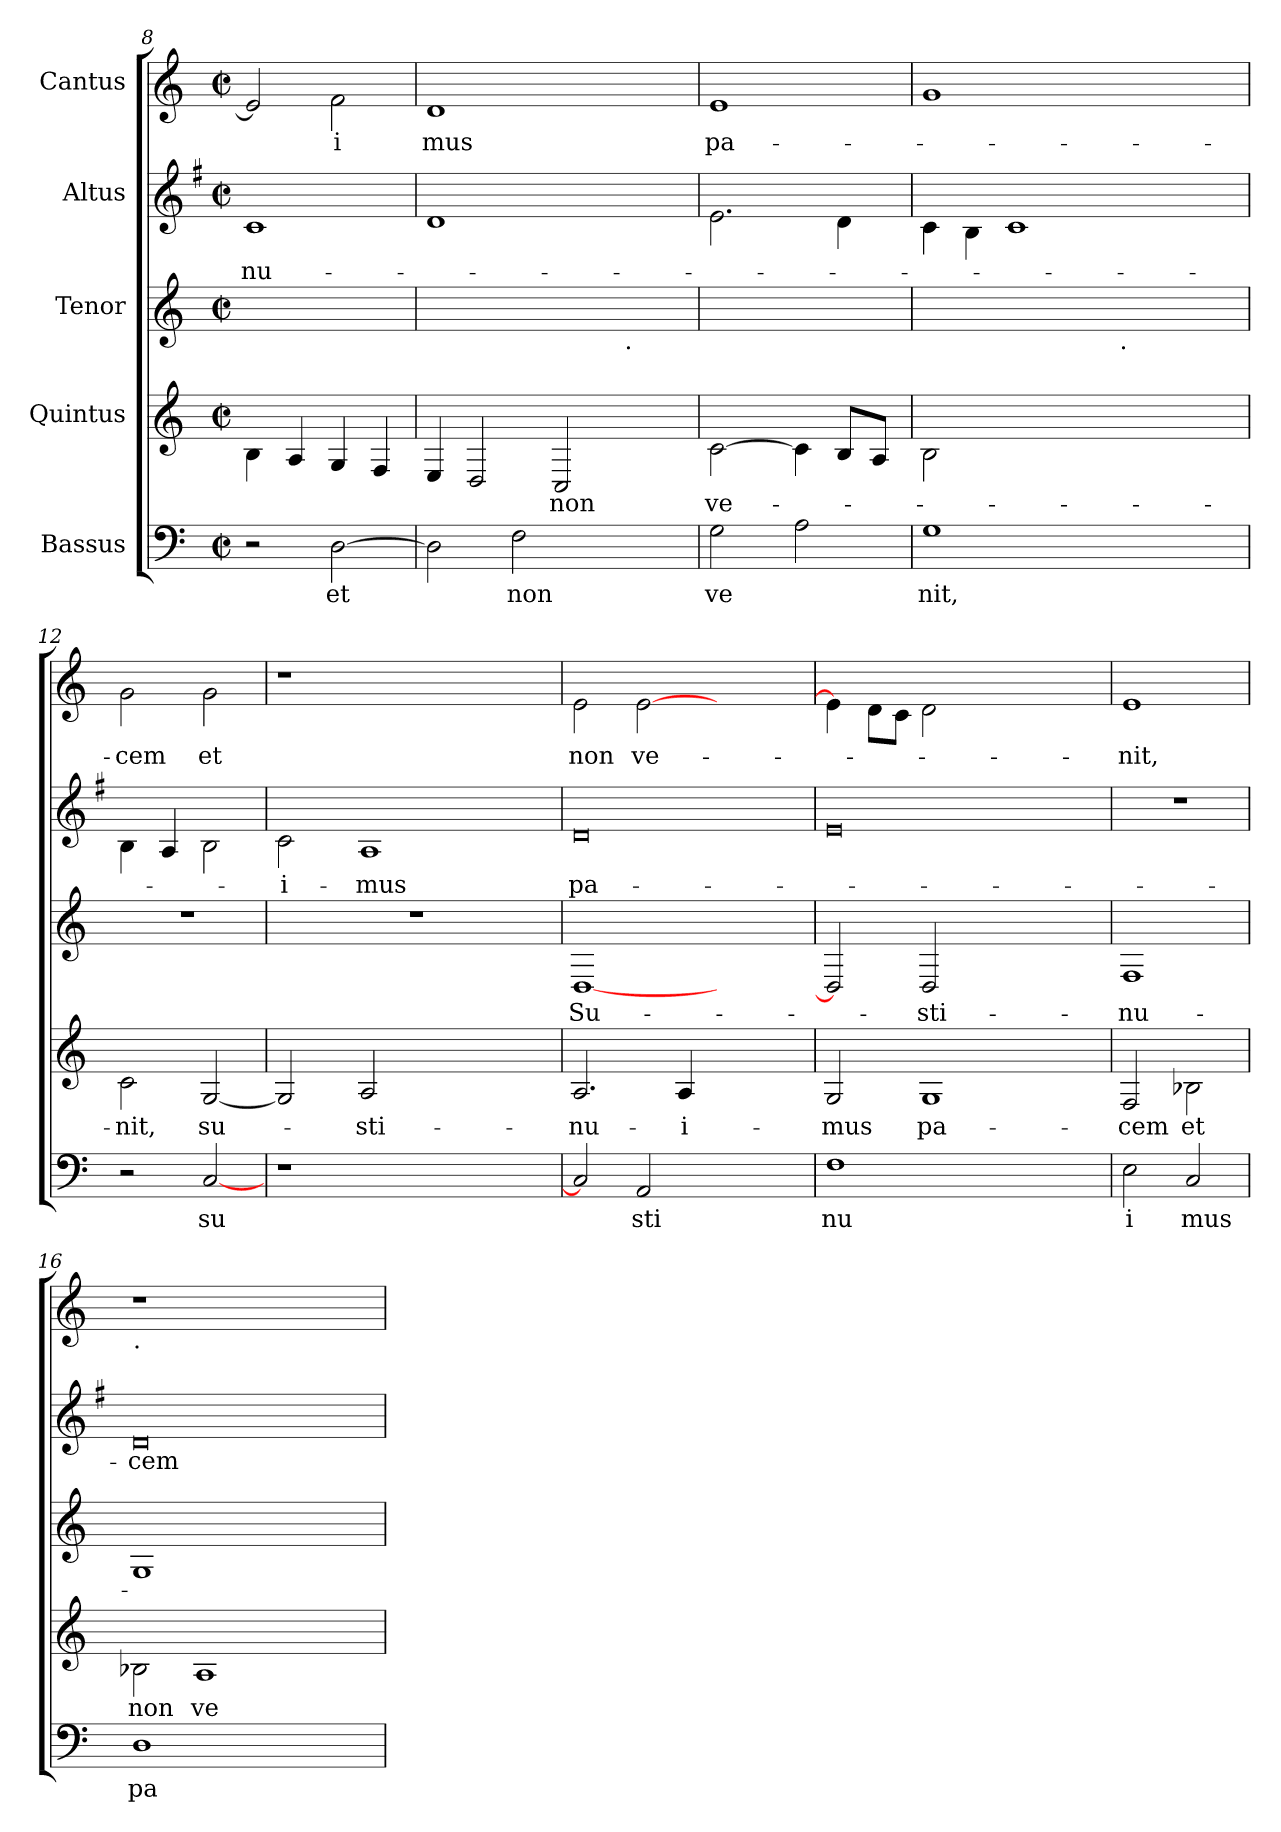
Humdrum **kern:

**kern	**text	**kern	**text	**kern	**text	**kern	**text	**kern	**text
*part5	*part5	*part4	*part4	*part3	*part3	*part2	*part2	*part1	*part1
*staff5	*staff5	*staff4	*staff4	*staff3	*staff3	*staff2	*staff2	*staff1	*staff1
*I"Bassus	*	*I"Quintus	*	*I"Tenor	*	*I"Altus	*	*I"Cantus	*
!!LO:LB:g=z
*clefF4	*	*clefG2	*	*clefG2	*	*clefG2	*	*clefG2	*
*k[]	*	*k[]	*	*k[]	*	*k[f#]	*	*k[]	*
*C:	*	*C:	*	*C:	*	*G:	*	*C:	*
*M2/2	*	*M2/2	*	*M2/2	*	*M2/2	*	*M2/2	*
*met(c|)	*	*met(c|)	*	*met(c|)	*	*met(c|)	*	*met(c|)	*
=8	=8	=8	=8	=8	=8	=8	=8	=8	=8
!	!	!	!	!	!	!	!LO:LY:b	!	!
2r	.	4B\	.	4ryy	.	1c	-nu-	2e/]	.
.	.	4A/	.	4ryy	.	.	.	.	.
!	!LO:LY:b	!	!	!	!	!	!	!	!LO:LY:b
[2D\	et	4G/	.	4ryy	.	.	.	2f\	i
.	.	4F/	.	4ryy	.	.	.	.	.
=9A	=9A	=9A	=9A	=9A	=9A	=9A	=9A	=9A	=9A
!	!	!	!	!	!	!	!	!	!LO:LY:b
2D\]	.	4E/	.	4ryy	.	1d	.	1d	mus
.	.	2D/	.	4ryy	.	.	.	.	.
!	!LO:LY:b	!	!	!	!	!	!	!	!
2F\	non	.	.	4ryy	.	.	.	.	.
!	!	!	!LO:LY:b	!	!	!	!	!	!
.	.	2C/	non	32ryy	.	.	.	.	.
.	.	.	.	32ryy	.	.	.	.	.
.	.	.	.	32ryy	.	.	.	.	.
.	.	.	.	32ryy	.	.	.	.	.
.	.	.	.	32ryy	.	.	.	.	.
.	.	.	.	32ryy	.	.	.	.	.
!	!	!	!	!LO:TX:b:t=.	!	!	!	!	!
.	.	.	.	32ryy	.	.	.	.	.
.	.	.	.	4ryy	.	.	.	.	.
4ryy	.	.	.	.	.	4ryy	.	4ryy	.
.	.	.	.	32ryy	.	.	.	.	.
=10A	=10A	=10A	=10A	=10A	=10A	=10A	=10A	=10A	=10A
!	!LO:LY:b	!	!LO:LY:b	!	!	!	!	!	!LO:LY:b
2G\	ve	[2c\	ve-	4ryy	.	2.e\	.	1e	pa-
.	.	.	.	4ryy	.	.	.	.	.
2A\	.	4c\]	.	4ryy	.	.	.	.	.
.	.	8B/L	.	32ryy	.	4d\	.	.	.
.	.	.	.	4ryy	.	.	.	.	.
.	.	8A/J	.	.	.	.	.	.	.
32ryy	.	32ryy	.	.	.	32ryy	.	32ryy	.
=11A	=11A	=11A	=11A	=11A	=11A	=11A	=11A	=11A	=11A
!	!LO:LY:b	!	!	!	!	!	!	!	!
1G	nit,	2B\	.	4ryy	.	4c\	.	1g	.
.	.	.	.	4ryy	.	4B\	.	.	.
.	.	1ryy	.	64ryy	.	1c	.	.	.
.	.	.	.	64ryy	.	.	.	.	.
.	.	.	.	64ryy	.	.	.	.	.
.	.	.	.	64ryy	.	.	.	.	.
.	.	.	.	64ryy	.	.	.	.	.
.	.	.	.	64ryy	.	.	.	.	.
.	.	.	.	64ryy	.	.	.	.	.
.	.	.	.	64ryy	.	.	.	.	.
.	.	.	.	64ryy	.	.	.	.	.
.	.	.	.	64ryy	.	.	.	.	.
.	.	.	.	64ryy	.	.	.	.	.
.	.	.	.	64ryy	.	.	.	.	.
.	.	.	.	64ryy	.	.	.	.	.
.	.	.	.	64ryy	.	.	.	.	.
!	!	!	!	!LO:TX:b:t=.	!	!	!	!	!
.	.	.	.	64ryy	.	.	.	.	.
.	.	.	.	4ryy	.	.	.	.	.
.	.	.	.	2ryy	.	.	.	.	.
2ryy	.	.	.	.	.	.	.	2ryy	.
.	.	.	.	64ryy	.	.	.	.	.
!!LO:LB:g=z
=12A	=12A	=12A	=12A	=12A	=12A	=12A	=12A	=12A	=12A
!	!	!	!LO:LY:b	!	!	!	!	!	!LO:LY:b
2r	.	2c\	-nit,	1r	.	4B\	.	2g\	-cem
.	.	.	.	.	.	4A/	.	.	.
!	!LO:LY:b	!	!LO:LY:b	!	!	!	!	!	!LO:LY:b
[2C/	su	[2G/	su-	.	.	2B\	.	2g\	et
!!LO:LB:g=z
=12B	=12B	=12B	=12B	=12B	=12B	=12B	=12B	=12B	=12B
!	!	!	!	!	!	!	!LO:LY:b	!	!
1r	.	2G/]	.	4ryy	.	2c\	-i-	1r	.
.	.	.	.	4ryy	.	.	.	.	.
!	!	!	!LO:LY:b	!	!	!	!LO:LY:b	!	!
.	.	2A/	-sti-	4ryy	.	1A	-mus	.	.
.	.	.	.	64ryy	.	.	.	.	.
.	.	.	.	1r	.	.	.	.	.
2ryy	.	2ryy	.	.	.	.	.	2ryy	.
4ryy	.	4ryy	.	.	.	4ryy	.	4ryy	.
64ryy	.	64ryy	.	.	.	64ryy	.	64ryy	.
!!LO:LB:g=z
=13	=13	=13	=13	=13	=13	=13	=13	=13	=13
!	!	!	!LO:LY:b	!	!LO:LY:b	!	!LO:LY:b	!	!LO:LY:b
2C/]	.	2.A/	-nu-	[1D	Su-	0d	pa-	2e\	non
!	!LO:LY:b	!	!	!	!	!	!	!	!LO:LY:b
2AA/	sti	.	.	.	.	.	.	[2e\	ve-
!	!	!	!LO:LY:b	!	!	!	!	!	!
.	.	4A/	-i-	.	.	.	.	.	.
1ryy	.	1ryy	.	1ryy	.	.	.	1ryy	.
=14A	=14A	=14A	=14A	=14A	=14A	=14A	=14A	=14A	=14A
!	!LO:LY:b	!	!LO:LY:b	!	!	!	!	!	!
1F	nu	2G/	-mus	2D/]	.	0e	.	4e\]	.
.	.	.	.	.	.	.	.	8d\L	.
.	.	.	.	.	.	.	.	8c\J	.
!	!	!	!LO:LY:b	!	!LO:LY:b	!	!	!	!
.	.	1G	pa-	2D/	-sti-	.	.	2d\	.
1ryy	.	.	.	1ryy	.	.	.	1ryy	.
.	.	2ryy	.	.	.	.	.	.	.
=15A	=15A	=15A	=15A	=15A	=15A	=15A	=15A	=15A	=15A
!	!LO:LY:b	!	!LO:LY:b	!	!LO:LY:b	!	!	!	!LO:LY:b
2E\	i	2F/	-cem	1F	-nu-	1r	.	1e	-nit,
!	!LO:LY:b	!	!LO:LY:b	!	!	!	!	!	!
2C/	mus	2B-X\	et	.	.	.	.	.	.
!!LO:LB:g=z
=16A	=16A	=16A	=16A	=16A	=16A	=16A	=16A	=16A	=16A
!	!	!	!	!	!	!	!	!LO:TX:b:t=.	!
!	!LO:LY:b	!	!LO:LY:b	!	!	!	!LO:LY:b	!	!
1D	pa	2B-X\	non	1G	.	0d	-cem	1r	.
!	!	!	!LO:LY:b	!	!	!	!	!	!
.	.	1A	ve-	.	.	.	.	.	.
1ryy	.	.	.	1ryy	.	.	.	1ryy	.
.	.	2ryy	.	.	.	.	.	.	.
=	=	=	=	=	=	=	=	=	=
*-	*-	*-	*-	*-	*-	*-	*-	*-	*-
